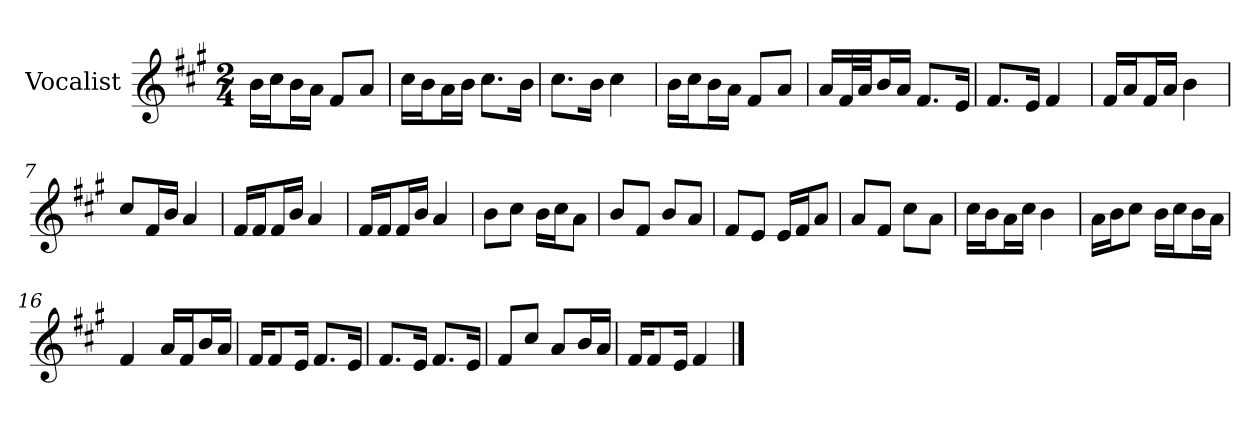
**kern
*part1
*staff1
*I"Vocalist
*k[f#c#g#]
*A:
*M2/4
=
16bLL
16cc#J
16bL
16aJJ
8f#L
8aJ
=1
16cc#LL
16bJ
16aL
16bJJ
8.cc#L
16bJk
=2
8.cc#L
16bJk
4cc#
=3
16bLL
16cc#J
16bL
16aJJ
8f#L
8aJ
=4
16aLL
32f#L
32aJJ
16bL
16aJJ
8.f#L
16eJk
=5
8.f#L
16eJk
4f#
=6
16f#LL
16aJ
16f#L
16aJJ
4b
=7
8cc#L
16f#L
16bJJ
4a
=8
16f#LL
16f#J
16f#L
16bJJ
4a
=9
16f#LL
16f#J
16f#L
16bJJ
4a
=10
8bL
8cc#J
16bLL
16cc#J
8aJ
=11
8bL
8f#J
8bL
8aJ
=12
8f#L
8eJ
16eLL
16f#J
8aJ
=13
8aL
8f#J
8cc#L
8aJ
=14
16cc#LL
16bJ
16aL
16cc#JJ
4b
=15
16aLL
16bJ
8cc#J
16bLL
16cc#J
16bL
16aJJ
=16
4f#
16aLL
16f#J
16bL
16aJJ
=17
16f#KL
8f#
16eJk
8.f#L
16eJk
=18
8.f#L
16eJk
8.f#L
16eJk
=19
8f#L
8cc#J
8aL
16bL
16aJJ
=20
16f#KL
8f#
16eJk
4f#
==
*-
